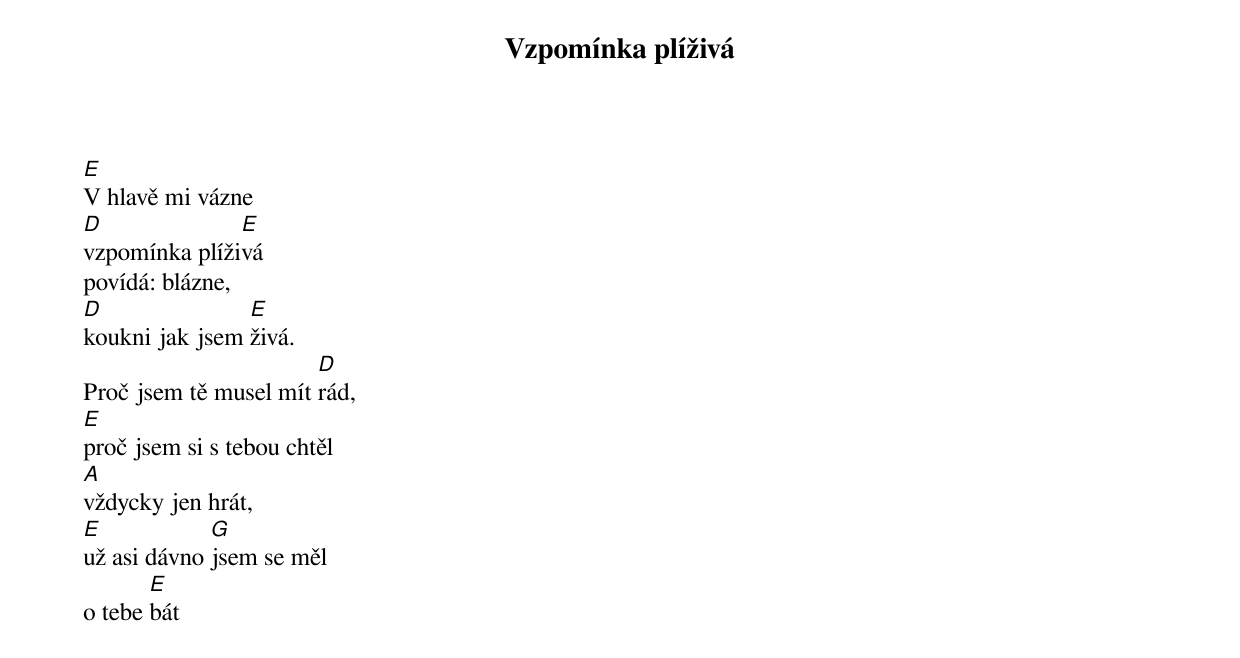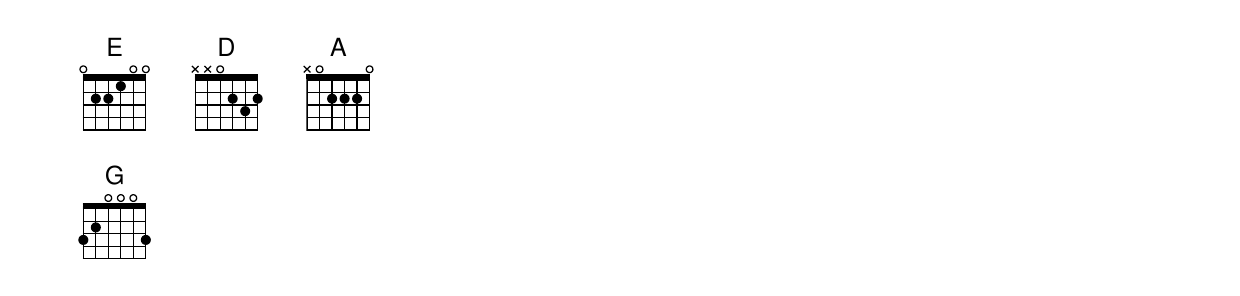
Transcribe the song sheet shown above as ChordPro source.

{title:Vzpomínka plíživá}
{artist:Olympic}
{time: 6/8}
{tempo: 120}
{columns: 3}


{start_of_verse}
[E]V hlavě mi vázne
[D]vzpomínka plíži[E]vá
[]povídá: blázne,
[D]koukni jak jsem [E]živá.
Proč jsem tě musel mít [D]rád,
[E]proč jsem si s tebou chtěl
[A]vždycky jen hrát,
[E]už asi dávno [G]jsem se měl
o tebe [E]bát
{end_of_verse}


{np}
